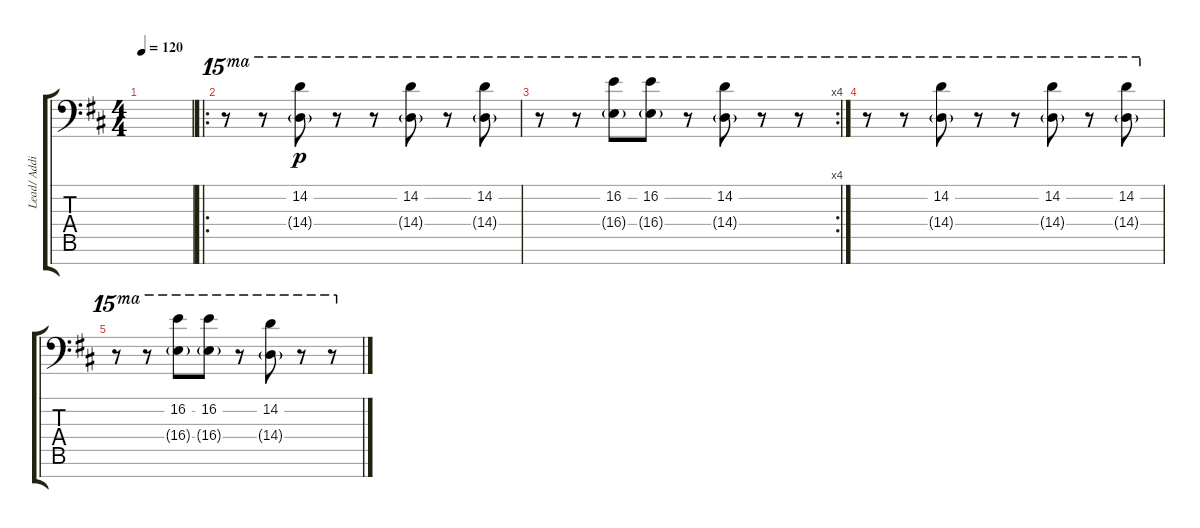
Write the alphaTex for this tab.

\track ("Lead/ Additional" "Lead/ Addi") {instrument overdrivenguitar}
\staff {score tabs}
\tuning (E4 C4 G3 C3 G2 C2 G1) {hide}
\ts (4 4)
\tempo 120
\clef f4
\ks bminor
|
\ro
r.8{ot 15ma} r.8{ot 15ma} (14.2 14.4{g}).8{ot 15ma dy p} r.8{ot 15ma} r.8{ot 15ma} (14.2 14.4{g}).8{ot 15ma} r.8{ot 15ma} (14.2 14.4{g}).8{ot 15ma} |
\rc 4
r.8{ot 15ma} r.8{ot 15ma} (16.2 16.4{g}).8{ot 15ma} (16.2 16.4{g}).8{ot 15ma} r.8{ot 15ma} (14.2 14.4{g}).8{ot 15ma} r.8{ot 15ma} r.8{ot 15ma} |
r.8{ot 15ma} r.8{ot 15ma} (14.2 14.4{g}).8{ot 15ma} r.8{ot 15ma} r.8{ot 15ma} (14.2 14.4{g}).8{ot 15ma} r.8{ot 15ma} (14.2 14.4{g}).8{ot 15ma} |
r.8{ot 15ma} r.8{ot 15ma} (16.2 16.4{g}).8{ot 15ma} (16.2 16.4{g}).8{ot 15ma} r.8{ot 15ma} (14.2 14.4{g}).8{ot 15ma} r.8{ot 15ma} r.8{ot 15ma}
